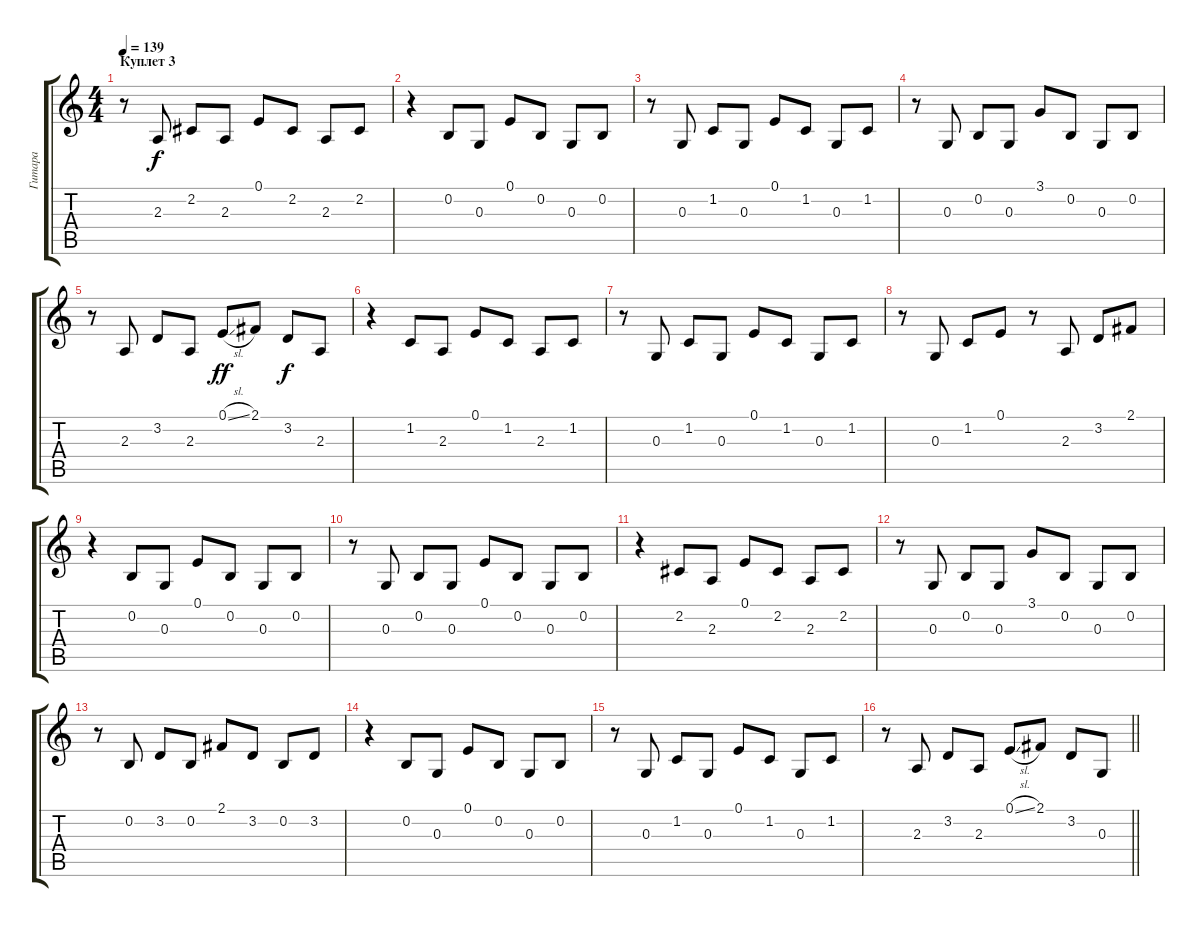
\track ("Гитара" "Гитара") {instrument orchestralharp}
\staff {score tabs}
\tuning (E4 B3 G3 D3 A2 E2) {hide}
\ts (4 4)
\section ("" "Куплет 3")
\tempo 139
\clef g2
\ks c
r.8{dy f} 2.3.8 2.2.8 2.3.8 0.1.8 2.2.8 2.3.8 2.2.8 |
r.4 0.2.8 0.3.8 0.1.8 0.2.8 0.3.8 0.2.8 |
r.8 0.3.8 1.2.8 0.3.8 0.1.8 1.2.8 0.3.8 1.2.8 |
r.8 0.3.8 0.2.8 0.3.8 3.1.8 0.2.8 0.3.8 0.2.8 |
r.8 2.3.8 3.2.8 2.3.8 0.1{sl}.8{dy ff} 2.1.8 3.2.8{dy f} 2.3.8 |
r.4 1.2.8 2.3.8 0.1.8 1.2.8 2.3.8 1.2.8 |
r.8 0.3.8 1.2.8 0.3.8 0.1.8 1.2.8 0.3.8 1.2.8 |
r.8 0.3.8 1.2.8 0.1.8 r.8 2.3.8 3.2.8 2.1.8 |
r.4 0.2.8 0.3.8 0.1.8 0.2.8 0.3.8 0.2.8 |
r.8 0.3.8 0.2.8 0.3.8 0.1.8 0.2.8 0.3.8 0.2.8 |
r.4 2.2.8 2.3.8 0.1.8 2.2.8 2.3.8 2.2.8 |
r.8 0.3.8 0.2.8 0.3.8 3.1.8 0.2.8 0.3.8 0.2.8 |
r.8 0.2.8 3.2.8 0.2.8 2.1.8 3.2.8 0.2.8 3.2.8 |
r.4 0.2.8 0.3.8 0.1.8 0.2.8 0.3.8 0.2.8 |
r.8 0.3.8 1.2.8 0.3.8 0.1.8 1.2.8 0.3.8 1.2.8 |
\barLineRight lightlight
r.8 2.3.8 3.2.8 2.3.8 0.1{sl}.8 2.1.8 3.2.8 0.3.8
